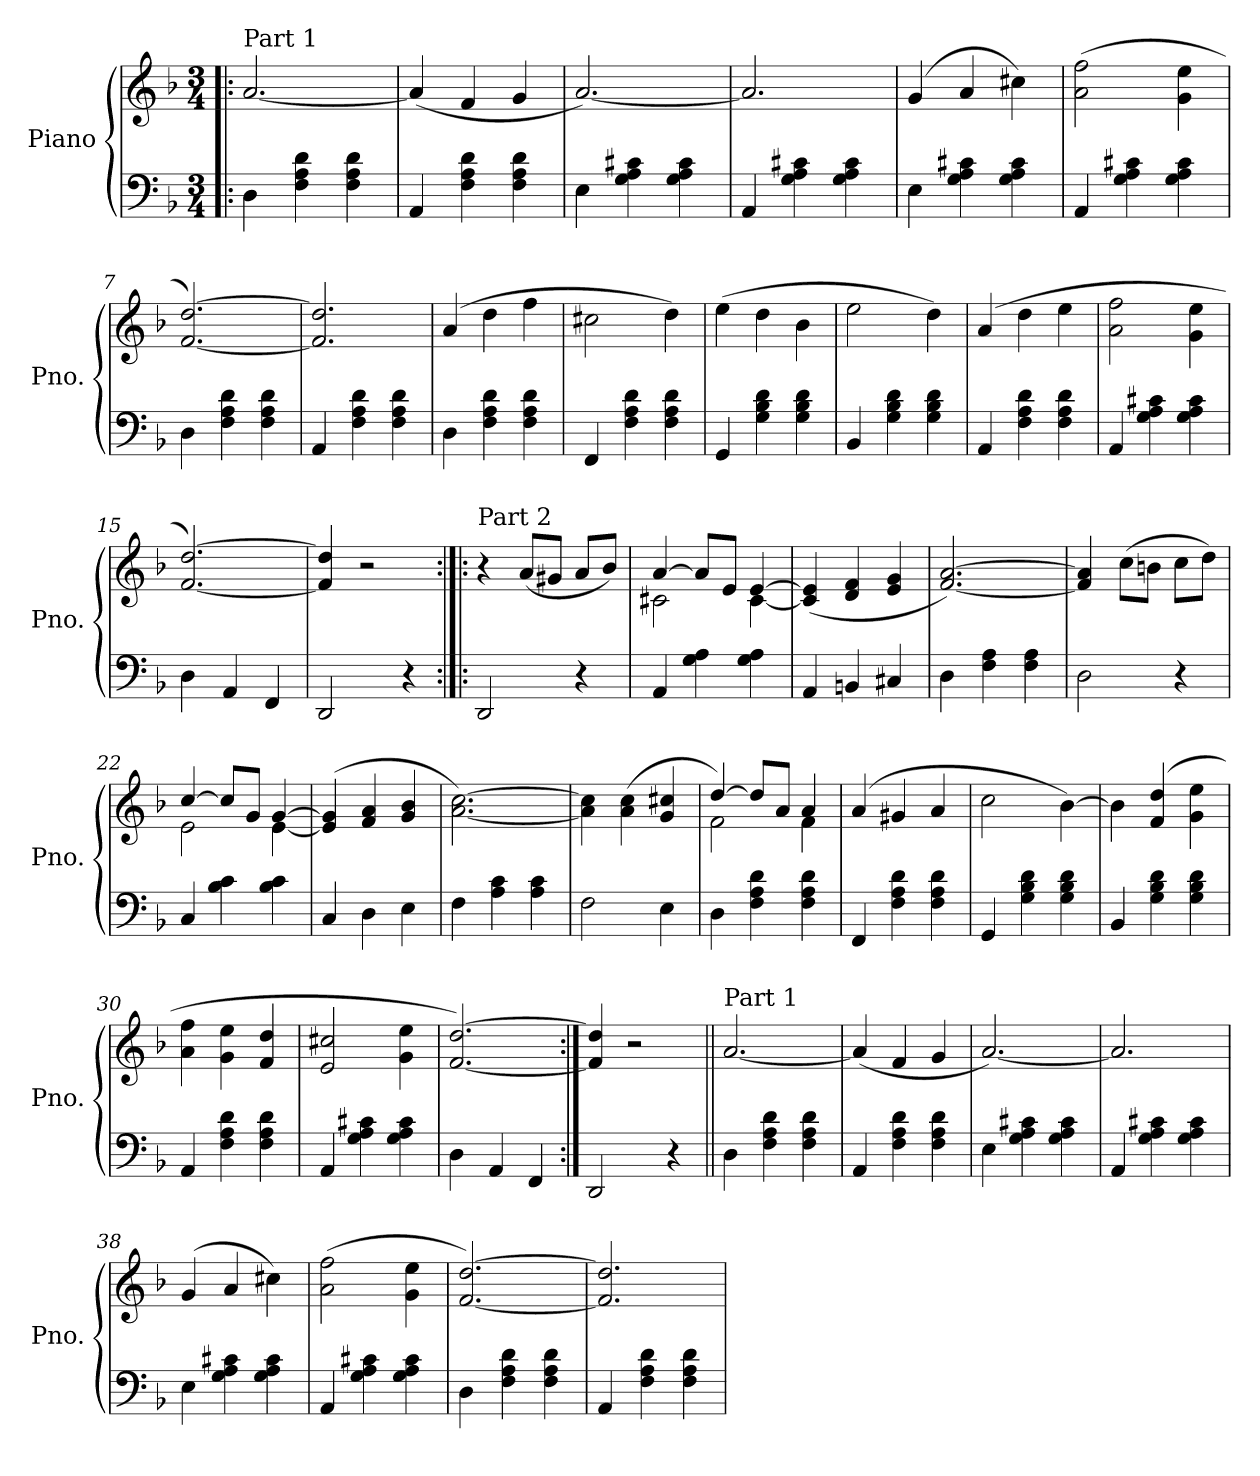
**kern	**kern
*part1	*part1
*staff2	*staff1
*I"Piano	*
*I'Pno.	*
*clefF4	*clefG2
*k[b-]	*k[b-]
*M3/4	*M3/4
*MM165	*MM165
=1!|:	=1!|:
!	!LO:TX:a:t=Part 1
4D\	[2.a/
4F\ 4A\ 4d\	.
4F\ 4A\ 4d\	.
=2	=2
4AA/	(<4a/]
4F\ 4A\ 4d\	4f/
4F\ 4A\ 4d\	4g/
=3	=3
4E\	[2.a/)
4G\ 4A\ 4c#X\	.
4G\ 4A\ 4c#\	.
=4	=4
4AA/	2.a/]
4G\ 4A\ 4c#X\	.
4G\ 4A\ 4c#\	.
=5	=5
4E\	(<4g/
4G\ 4A\ 4c#X\	4a/
4G\ 4A\ 4c#\	4cc#X\)
!!LO:LB:g=z
=6	=6
4AA/	(>2a\ 2ff\
4G\ 4A\ 4c#X\	.
4G\ 4A\ 4c#\	4g\ 4ee\
=7	=7
4D\	[2.f/ [2.dd/)
4F\ 4A\ 4d\	.
4F\ 4A\ 4d\	.
=8	=8
4AA/	2.f/] 2.dd/]
4F\ 4A\ 4d\	.
4F\ 4A\ 4d\	.
=9	=9
4D\	(>4a/
4F\ 4A\ 4d\	4dd\
4F\ 4A\ 4d\	4ff\
=10	=10
4FF/	2cc#X\
4F\ 4A\ 4d\	.
4F\ 4A\ 4d\	4dd\)
!!LO:LB:g=z
=11	=11
4GG/	(>4ee\
4G\ 4B-\ 4d\	4dd\
4G\ 4B-\ 4d\	4b-\
=12	=12
4BB-/	2ee\
4G\ 4B-\ 4d\	.
4G\ 4B-\ 4d\	4dd\)
=13	=13
4AA/	(>4a/
4F\ 4A\ 4d\	4dd\
4F\ 4A\ 4d\	4ee\
=14	=14
4AA/	2a\ 2ff\
4G\ 4A\ 4c#X\	.
4G\ 4A\ 4c#\	4g\ 4ee\
=15	=15
4D\	[2.f/ [2.dd/)
4AA/	.
4FF/	.
!!LO:LB:g=z
=16	=16
2DD/	4f/] 4dd/]
.	2r
4r	.
=17:|!|:	=17:|!|:
!	!LO:TX:a:t=Part 2
2DD/	4r
.	(<8a/L
.	8g#X/J
4r	8a/L
.	8b-/J)
=18	=18
*	*^
4AA/	[4a/	2c#X\
4G\ 4A\	8a/L]	.
.	8e/J	.
4G\ 4A\	[4e/	[4c#\
*	*v	*v
=19	=19
4AA/	(>4c#/] 4e/]
4BBn/	4d/ 4f/
4C#X/	4e/ 4g/
=20	=20
4D\	[2.f/ [2.a/)
4F\ 4A\	.
4F\ 4A\	.
!!LO:LB:g=z
=21	=21
2D\	4f/] 4a/]
.	(>8cc\L
.	8bn\J
4r	8cc\L
.	8dd\J)
=22	=22
*	*^
4C/	[4cc/	2e\
4B-\ 4c\	8cc/L]	.
.	8g/J	.
4B-\ 4c\	[4g/	[4e\
*	*v	*v
=23	=23
4C/	(>4e/] 4g/]
4D\	4f/ 4a/
4E\	4g/ 4b-/
=24	=24
4F\	[2.a\ [2.cc\)
4A\ 4c\	.
4A\ 4c\	.
=25	=25
2F\	4a\] 4cc\]
.	(>4a\ 4cc\
4E\	4g/ 4cc#X/
!!LO:PB:g=z
=26	=26
*	*^
4D\	[4dd/)	2f\
4F\ 4A\ 4d\	8dd/L]	.
.	8a/J	.
4F\ 4A\ 4d\	4a/	4f\
*	*v	*v
=27	=27
4FF/	(>4a/
4F\ 4A\ 4d\	4g#X/
4F\ 4A\ 4d\	4a/
=28	=28
4GG/	2cc\
4G\ 4B-\ 4d\	.
4G\ 4B-\ 4d\	[4b-\)
=29	=29
4BB-/	4b-\]
4G\ 4B-\ 4d\	(>4f/ 4dd/
4G\ 4B-\ 4d\	4g\ 4ee\
=30	=30
4AA/	4a\ 4ff\
4F\ 4A\ 4d\	4g\ 4ee\
4F\ 4A\ 4d\	4f/ 4dd/
!!LO:LB:g=z
=31	=31
4AA/	2e/ 2cc#X/
4G\ 4A\ 4c#X\	.
4G\ 4A\ 4c#\	4g\ 4ee\
=32	=32
4D\	[2.f/ [2.dd/)
4AA/	.
4FF/	.
=33:|!	=33:|!
2DD/	4f/] 4dd/]
.	2r
4r	.
=34||	=34||
!	!LO:TX:a:t=Part 1
4D\	[2.a/
4F\ 4A\ 4d\	.
4F\ 4A\ 4d\	.
=35	=35
4AA/	(<4a/]
4F\ 4A\ 4d\	4f/
4F\ 4A\ 4d\	4g/
!!LO:LB:g=z
=36	=36
4E\	[2.a/)
4G\ 4A\ 4c#X\	.
4G\ 4A\ 4c#\	.
=37	=37
4AA/	2.a/]
4G\ 4A\ 4c#X\	.
4G\ 4A\ 4c#\	.
=38	=38
4E\	(<4g/
4G\ 4A\ 4c#X\	4a/
4G\ 4A\ 4c#\	4cc#X\)
=39	=39
4AA/	(>2a\ 2ff\
4G\ 4A\ 4c#X\	.
4G\ 4A\ 4c#\	4g\ 4ee\
=40	=40
4D\	[2.f/ [2.dd/)
4F\ 4A\ 4d\	.
4F\ 4A\ 4d\	.
!!LO:LB:g=z
=41	=41
4AA/	2.f/] 2.dd/]
4F\ 4A\ 4d\	.
4F\ 4A\ 4d\	.
=	=
*-	*-
